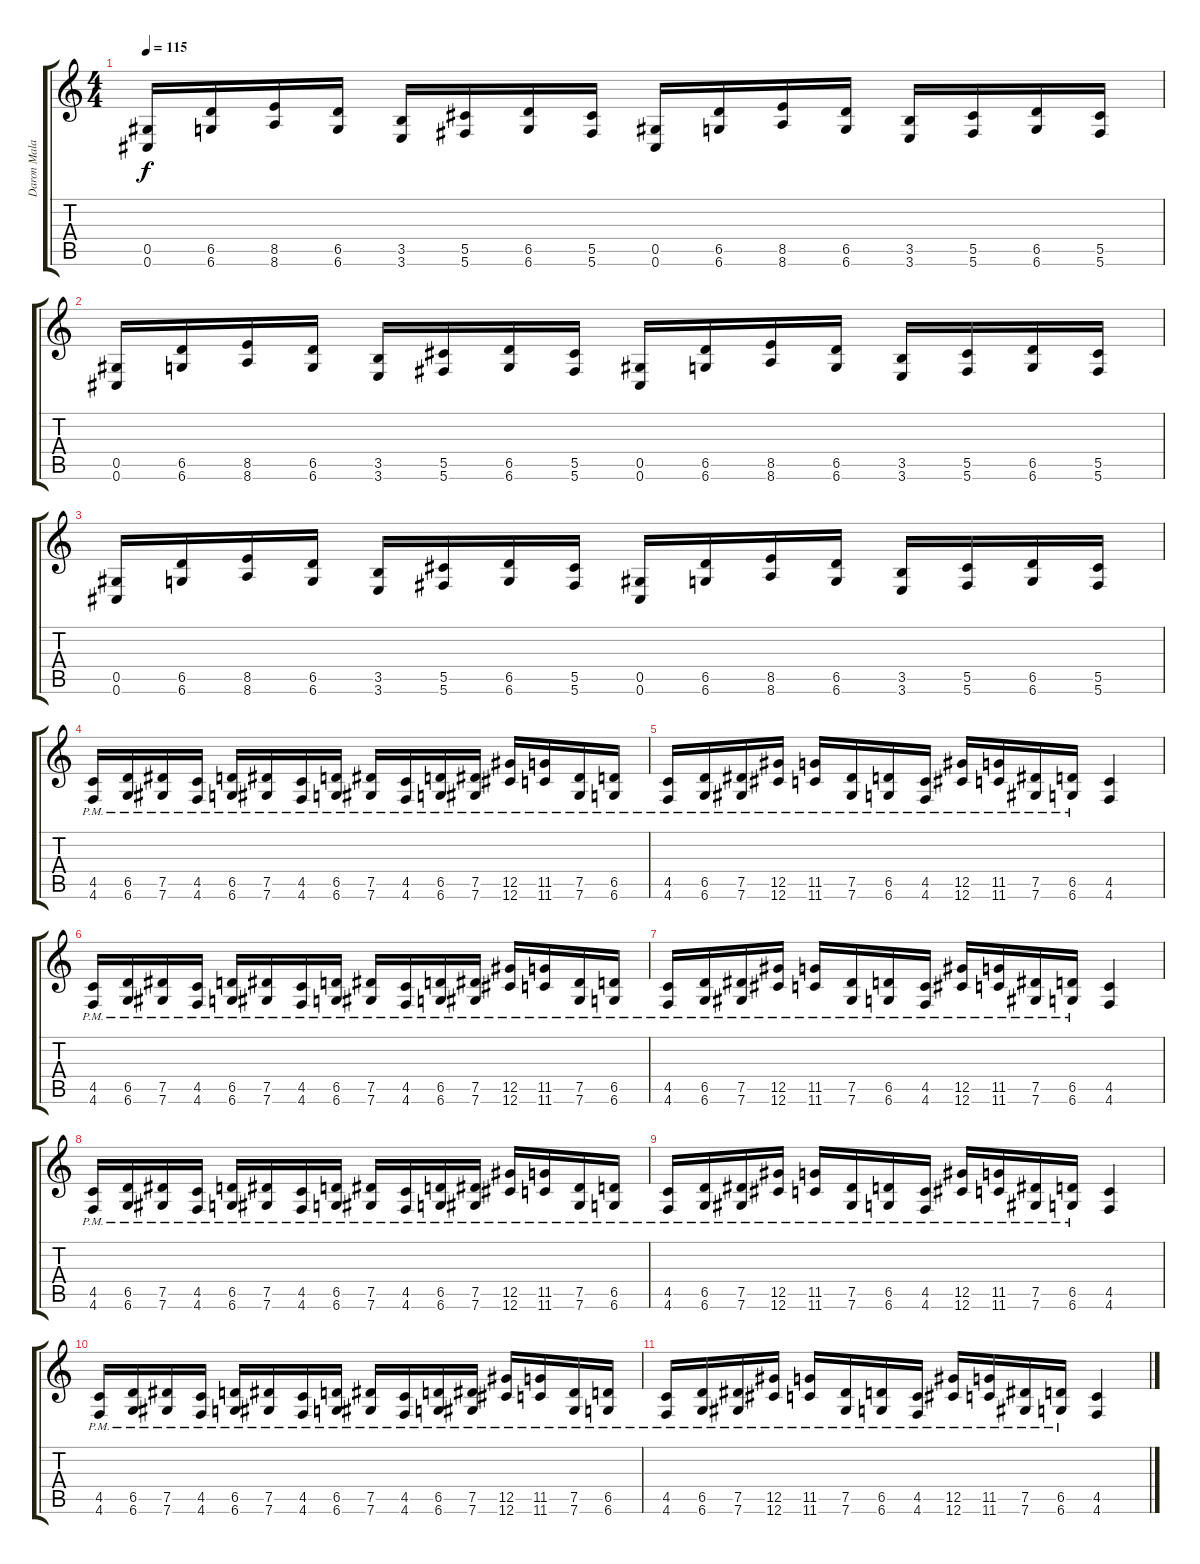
\track ("Daron Malakian (Rythm Guitar)" "Daron Mala") {instrument distortionguitar}
\staff {score tabs}
\tuning (Eb4 Bb3 Gb3 Db3 Ab2 Db2) {hide}
\ts (4 4)
\tempo 115
\clef g2
\ks c
(0.5 0.6).16{dy f} (6.5 6.6).16 (8.5 8.6).16 (6.5 6.6).16 (3.5 3.6).16 (5.5 5.6).16 (6.5 6.6).16 (5.5 5.6).16 (0.5 0.6).16 (6.5 6.6).16 (8.5 8.6).16 (6.5 6.6).16 (3.5 3.6).16 (5.5 5.6).16 (6.5 6.6).16 (5.5 5.6).16 |
(0.5 0.6).16 (6.5 6.6).16 (8.5 8.6).16 (6.5 6.6).16 (3.5 3.6).16 (5.5 5.6).16 (6.5 6.6).16 (5.5 5.6).16 (0.5 0.6).16 (6.5 6.6).16 (8.5 8.6).16 (6.5 6.6).16 (3.5 3.6).16 (5.5 5.6).16 (6.5 6.6).16 (5.5 5.6).16 |
(0.5 0.6).16 (6.5 6.6).16 (8.5 8.6).16 (6.5 6.6).16 (3.5 3.6).16 (5.5 5.6).16 (6.5 6.6).16 (5.5 5.6).16 (0.5 0.6).16 (6.5 6.6).16 (8.5 8.6).16 (6.5 6.6).16 (3.5 3.6).16 (5.5 5.6).16 (6.5 6.6).16 (5.5 5.6).16 |
(4.5{pm} 4.6{pm}).16 (6.5{pm} 6.6{pm}).16 (7.5{pm} 7.6{pm}).16 (4.5{pm} 4.6{pm}).16 (6.5{pm} 6.6{pm}).16 (7.5{pm} 7.6{pm}).16 (4.5{pm} 4.6{pm}).16 (6.5{pm} 6.6{pm}).16 (7.5{pm} 7.6{pm}).16 (4.5{pm} 4.6{pm}).16 (6.5{pm} 6.6{pm}).16 (7.5{pm} 7.6{pm}).16 (12.5{pm} 12.6{pm}).16 (11.5{pm} 11.6{pm}).16 (7.5{pm} 7.6{pm}).16 (6.5{pm} 6.6{pm}).16 |
(4.5{pm} 4.6{pm}).16 (6.5{pm} 6.6{pm}).16 (7.5{pm} 7.6{pm}).16 (12.5{pm} 12.6{pm}).16 (11.5{pm} 11.6{pm}).16 (7.5{pm} 7.6{pm}).16 (6.5{pm} 6.6{pm}).16 (4.5{pm} 4.6{pm}).16 (12.5{pm} 12.6{pm}).16 (11.5{pm} 11.6{pm}).16 (7.5{pm} 7.6{pm}).16 (6.5{pm} 6.6{pm}).16 (4.5 4.6).4 |
(4.5{pm} 4.6{pm}).16 (6.5{pm} 6.6{pm}).16 (7.5{pm} 7.6{pm}).16 (4.5{pm} 4.6{pm}).16 (6.5{pm} 6.6{pm}).16 (7.5{pm} 7.6{pm}).16 (4.5{pm} 4.6{pm}).16 (6.5{pm} 6.6{pm}).16 (7.5{pm} 7.6{pm}).16 (4.5{pm} 4.6{pm}).16 (6.5{pm} 6.6{pm}).16 (7.5{pm} 7.6{pm}).16 (12.5{pm} 12.6{pm}).16 (11.5{pm} 11.6{pm}).16 (7.5{pm} 7.6{pm}).16 (6.5{pm} 6.6{pm}).16 |
(4.5{pm} 4.6{pm}).16 (6.5{pm} 6.6{pm}).16 (7.5{pm} 7.6{pm}).16 (12.5{pm} 12.6{pm}).16 (11.5{pm} 11.6{pm}).16 (7.5{pm} 7.6{pm}).16 (6.5{pm} 6.6{pm}).16 (4.5{pm} 4.6{pm}).16 (12.5{pm} 12.6{pm}).16 (11.5{pm} 11.6{pm}).16 (7.5{pm} 7.6{pm}).16 (6.5{pm} 6.6{pm}).16 (4.5 4.6).4 |
(4.5{pm} 4.6{pm}).16 (6.5{pm} 6.6{pm}).16 (7.5{pm} 7.6{pm}).16 (4.5{pm} 4.6{pm}).16 (6.5{pm} 6.6{pm}).16 (7.5{pm} 7.6{pm}).16 (4.5{pm} 4.6{pm}).16 (6.5{pm} 6.6{pm}).16 (7.5{pm} 7.6{pm}).16 (4.5{pm} 4.6{pm}).16 (6.5{pm} 6.6{pm}).16 (7.5{pm} 7.6{pm}).16 (12.5{pm} 12.6{pm}).16 (11.5{pm} 11.6{pm}).16 (7.5{pm} 7.6{pm}).16 (6.5{pm} 6.6{pm}).16 |
(4.5{pm} 4.6{pm}).16 (6.5{pm} 6.6{pm}).16 (7.5{pm} 7.6{pm}).16 (12.5{pm} 12.6{pm}).16 (11.5{pm} 11.6{pm}).16 (7.5{pm} 7.6{pm}).16 (6.5{pm} 6.6{pm}).16 (4.5{pm} 4.6{pm}).16 (12.5{pm} 12.6{pm}).16 (11.5{pm} 11.6{pm}).16 (7.5{pm} 7.6{pm}).16 (6.5{pm} 6.6{pm}).16 (4.5 4.6).4 |
(4.5{pm} 4.6{pm}).16 (6.5{pm} 6.6{pm}).16 (7.5{pm} 7.6{pm}).16 (4.5{pm} 4.6{pm}).16 (6.5{pm} 6.6{pm}).16 (7.5{pm} 7.6{pm}).16 (4.5{pm} 4.6{pm}).16 (6.5{pm} 6.6{pm}).16 (7.5{pm} 7.6{pm}).16 (4.5{pm} 4.6{pm}).16 (6.5{pm} 6.6{pm}).16 (7.5{pm} 7.6{pm}).16 (12.5{pm} 12.6{pm}).16 (11.5{pm} 11.6{pm}).16 (7.5{pm} 7.6{pm}).16 (6.5{pm} 6.6{pm}).16 |
(4.5{pm} 4.6{pm}).16 (6.5{pm} 6.6{pm}).16 (7.5{pm} 7.6{pm}).16 (12.5{pm} 12.6{pm}).16 (11.5{pm} 11.6{pm}).16 (7.5{pm} 7.6{pm}).16 (6.5{pm} 6.6{pm}).16 (4.5{pm} 4.6{pm}).16 (12.5{pm} 12.6{pm}).16 (11.5{pm} 11.6{pm}).16 (7.5{pm} 7.6{pm}).16 (6.5{pm} 6.6{pm}).16 (4.5 4.6).4
